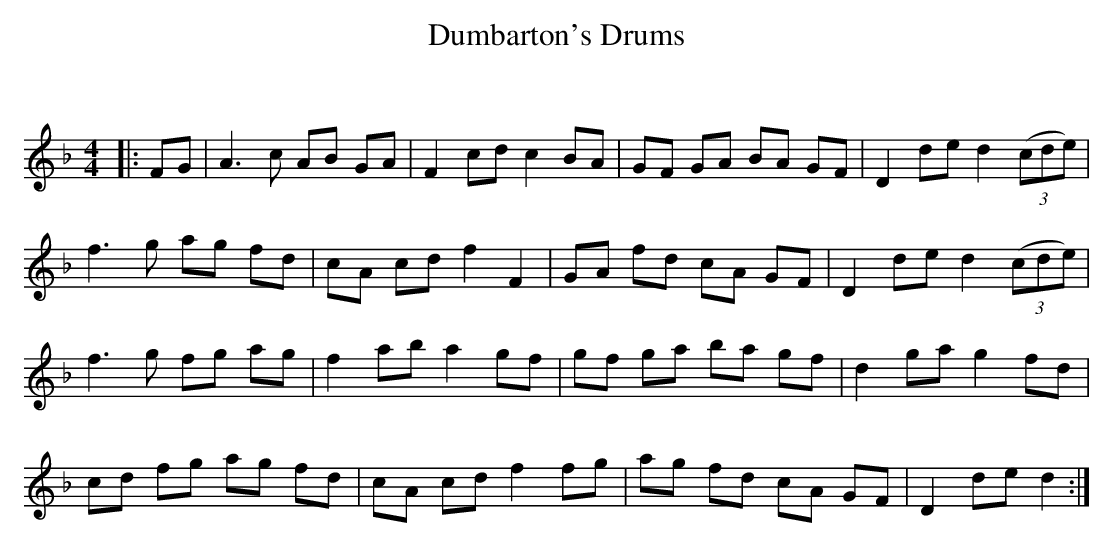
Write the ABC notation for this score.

X:1
T: Dumbarton's Drums
C:
Q: 232
K:F
M:4/4
L:1/8
|:FG|A3c AB GA|F2 cd c2 BA|GF GA BA GF|D2 de d2 ((3cde) |
f3g ag fd|cA cd f2 F2|GA fd cA GF|D2 de d2 ((3cde) |
f3g fg ag|f2 ab a2 gf|gf ga ba gf|d2 ga g2 fd|
cd fg ag fd|cA cd f2 fg|ag fd cA GF|D2 de d2:|
